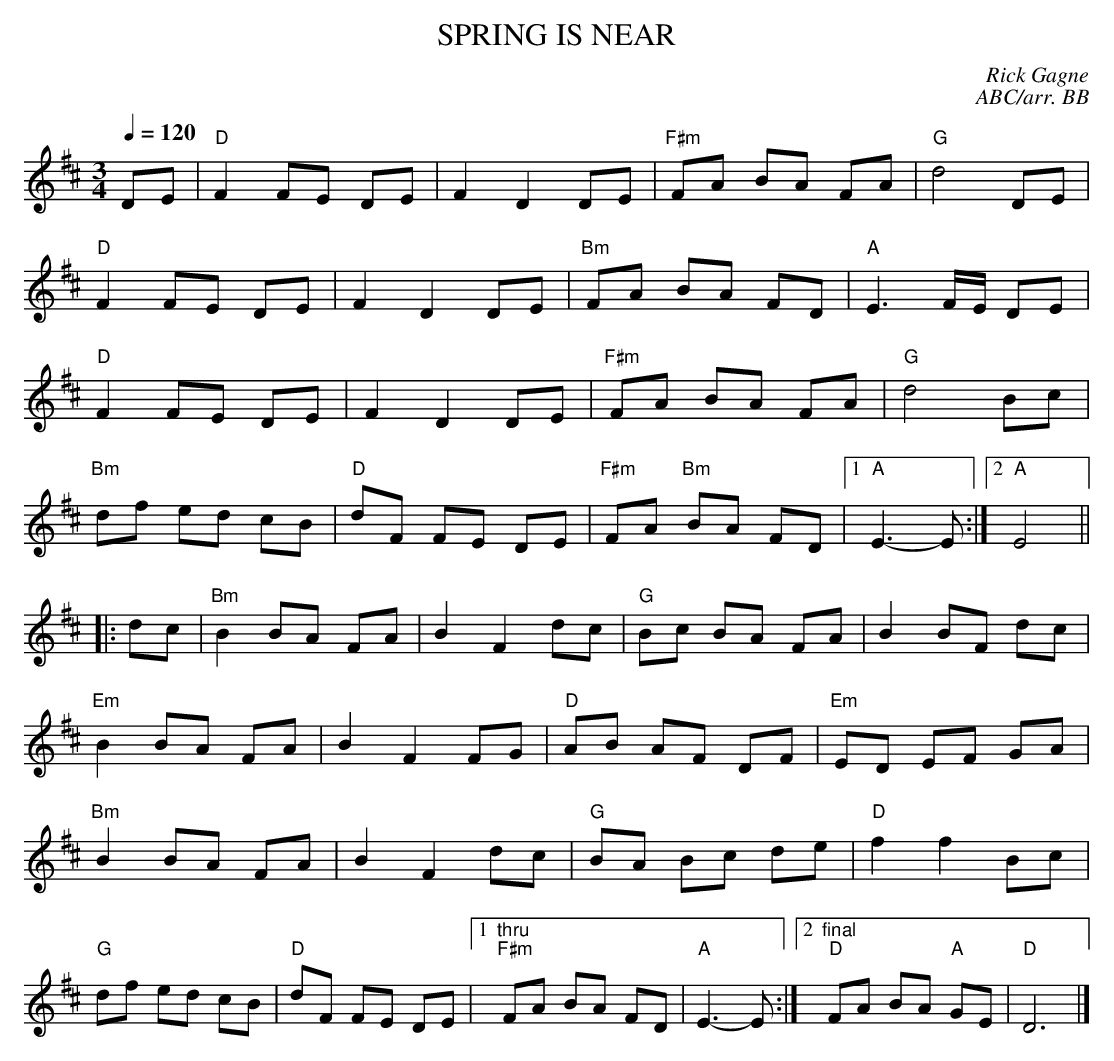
X:1
T: SPRING IS NEAR
C: Rick Gagne
C:ABC/arr. BB
Q:1/4=120
M: 3/4
K: D
DE | "D"F2 FE DE | F2 D2 DE | "F#m"FA BA FA | "G"d4 DE |
"D"F2 FE DE | F2 D2 DE | "Bm"FA BA FD | "A"E3F/E/ DE |
"D"F2 FE DE | F2 D2 DE | "F#m"FA BA FA | "G"d4 Bc |
"Bm"df ed cB | "D"dF FE DE | "F#m"FA "Bm"BA FD |1 "A"E3-E :|2 "A"E4||
|:dc | "Bm"B2 BA FA | B2 F2 dc | "G"Bc BA FA | B2 BF dc |
"Em"B2 BA FA | B2 F2 FG | "D"AB AF DF | "Em"ED EF GA |
"Bm"B2 BA FA | B2 F2 dc | "G"BA Bc de | "D"f2 f2 Bc |
"G"df ed cB | "D"dF FE DE |1 "thru""F#m"FA BA FD |"A"E3-E  :|\
[2 "final""D"FA BA "A"GE|"D"D6 |]
